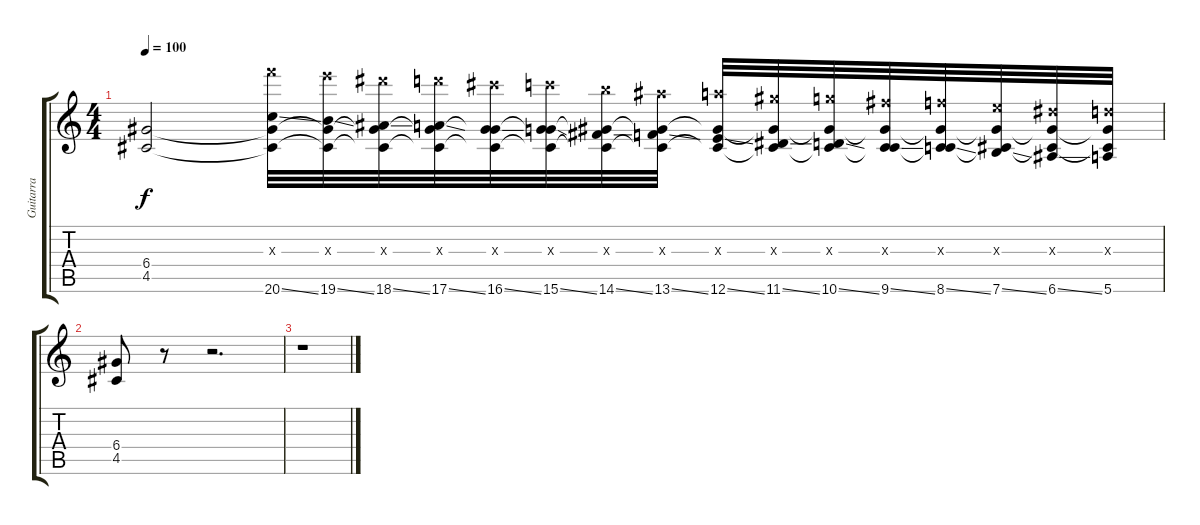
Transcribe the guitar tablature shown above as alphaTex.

\track ("Guitarra" "Guitarra") {instrument distortionguitar}
\staff {score tabs}
\tuning (E4 B3 G3 D3 A2 E2) {hide}
\ts (4 4)
\tempo 100
\clef g2
\ks c
(6.4 4.5).2{dy f} (22.3{x} 6.4{t} 4.5{t} 20.6{ss}).32 (21.3{x} 6.4{t} 4.5{t} 19.6{ss}).32 (20.3{x} 6.4{t} 4.5{t} 18.6{ss}).32 (19.3{x} 6.4{t} 4.5{t} 17.6{ss}).32 (18.3{x} 6.4{t} 4.5{t} 16.6{ss}).32 (17.3{x} 6.4{t} 4.5{t} 15.6{ss}).32 (16.3{x} 6.4{t} 4.5{t} 14.6{ss}).32 (15.3{x} 6.4{t} 4.5{t} 13.6{ss}).32 (14.3{x} 6.4{t} 4.5{t} 12.6{ss}).32 (13.3{x} 6.4{t} 4.5{t} 11.6{ss}).32 (12.3{x} 6.4{t} 4.5{t} 10.6{ss}).32 (11.3{x} 6.4{t} 4.5{t} 9.6{ss}).32 (10.3{x} 6.4{t} 4.5{t} 8.6{ss}).32 (9.3{x} 6.4{t} 4.5{t} 7.6{ss}).32 (8.3{x} 6.4{t} 4.5{t} 6.6{ss}).32 (7.3{x} 6.4{t} 4.5{t} 5.6).32 |
(6.4 4.5).8 r.8 r.2{d} |
r.1
